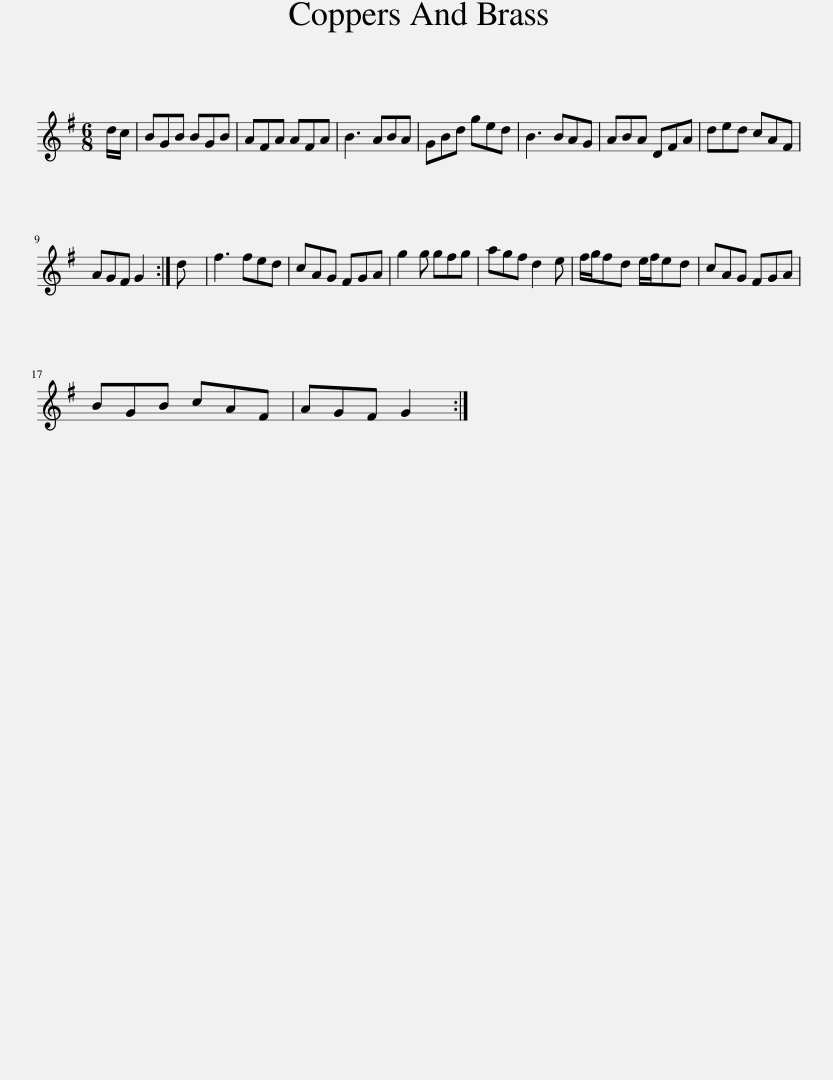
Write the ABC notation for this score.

X:1
L:1/8
M:6/8
I:linebreak $
K:G
V:1 treble
V:1
 d/c/ | BGB BGB | AFA AFA | B3 ABA | GBd ged | %5
 B3 BAG | ABA DFA | ded cAF |$ AGF G2 :| d | %10
 f3 fed | cAG FGA | g2 g gfg | agf d2 e | f/g/fd e/f/ed | %15
 cAG FGA |$ BGB cAF | AGF G2 :| %18
